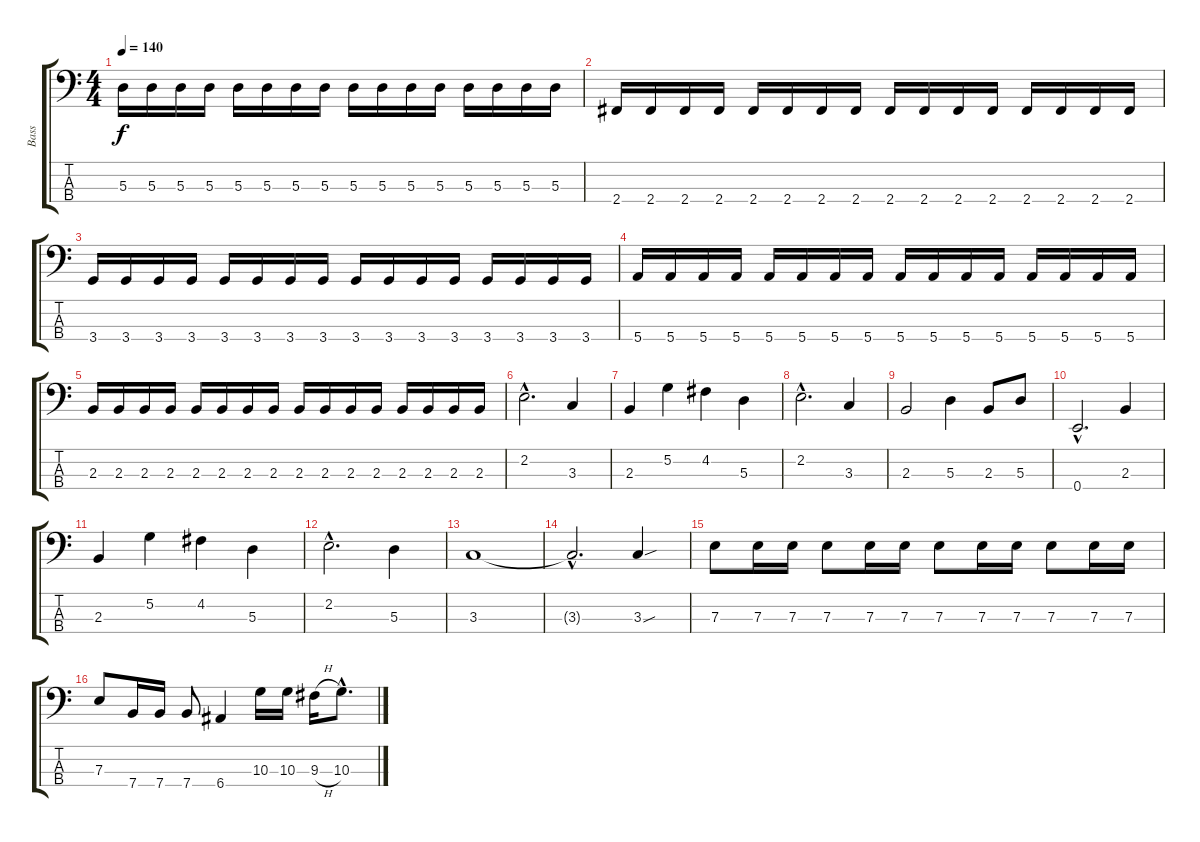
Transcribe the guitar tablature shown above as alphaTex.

\track ("Bass" "Bass") {instrument slapbass1}
\staff {score tabs}
\tuning (G2 D2 A1 E1) {hide}
\ts (4 4)
\tempo 140
\clef f4
\ks c
5.3.16{dy f} 5.3.16 5.3.16 5.3.16 5.3.16 5.3.16 5.3.16 5.3.16 5.3.16 5.3.16 5.3.16 5.3.16 5.3.16 5.3.16 5.3.16 5.3.16 |
2.4.16 2.4.16 2.4.16 2.4.16 2.4.16 2.4.16 2.4.16 2.4.16 2.4.16 2.4.16 2.4.16 2.4.16 2.4.16 2.4.16 2.4.16 2.4.16 |
3.4.16 3.4.16 3.4.16 3.4.16 3.4.16 3.4.16 3.4.16 3.4.16 3.4.16 3.4.16 3.4.16 3.4.16 3.4.16 3.4.16 3.4.16 3.4.16 |
5.4.16 5.4.16 5.4.16 5.4.16 5.4.16 5.4.16 5.4.16 5.4.16 5.4.16 5.4.16 5.4.16 5.4.16 5.4.16 5.4.16 5.4.16 5.4.16 |
2.3.16 2.3.16 2.3.16 2.3.16 2.3.16 2.3.16 2.3.16 2.3.16 2.3.16 2.3.16 2.3.16 2.3.16 2.3.16 2.3.16 2.3.16 2.3.16 |
2.2{hac}.2{d} 3.3.4 |
2.3.4 5.2.4 4.2.4 5.3.4 |
2.2{hac}.2{d} 3.3.4 |
2.3.2 5.3.4 2.3.8 5.3.8 |
0.4{hac}.2{d} 2.3.4 |
2.3.4 5.2.4 4.2.4 5.3.4 |
2.2{hac}.2{d} 5.3.4 |
3.3.1 |
3.3{hac t}.2{d} 3.3{sou}.4 |
7.3.8 7.3.16 7.3.16 7.3.8 7.3.16 7.3.16 7.3.8 7.3.16 7.3.16 7.3.8 7.3.16 7.3.16 |
7.3.8 7.4.16 7.4.16 7.4.8 6.4.4 10.3.16 10.3.16 9.3{h}.16 10.3{hac}.8{d}
